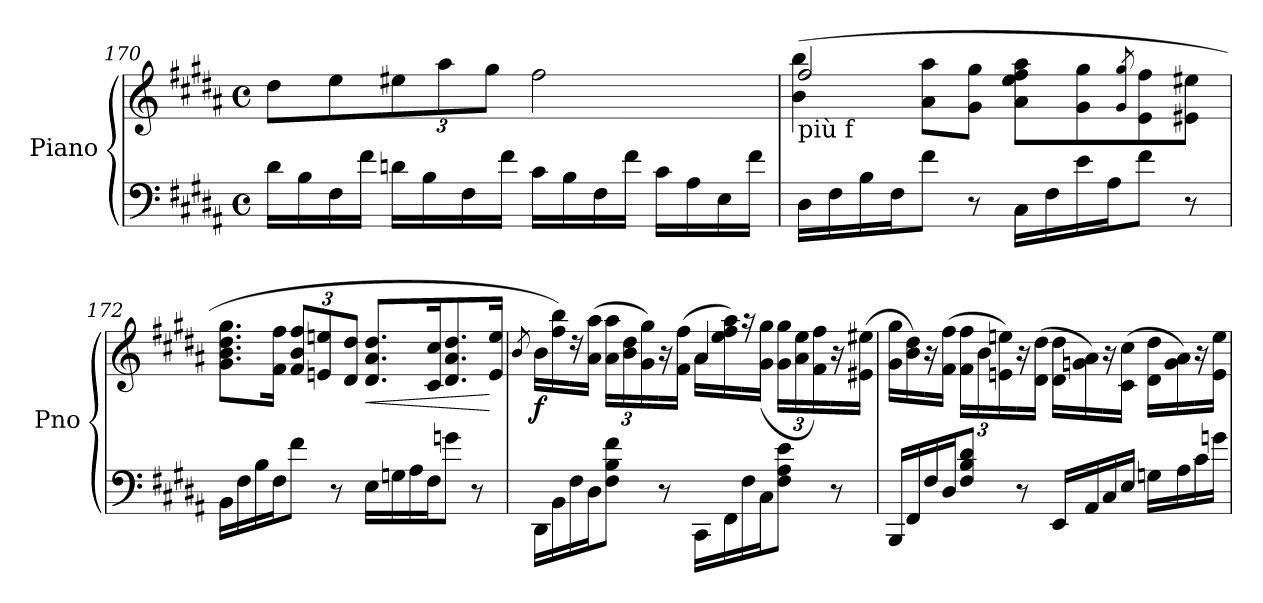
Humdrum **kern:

**kern	**kern	**dynam
*part1	*part1	*part1
*staff2	*staff1	*staff1/2
*I"Piano	*	*
*I'Pno	*	*
*clefF4	*clefG2	*
*k[f#c#g#d#a#]	*k[f#c#g#d#a#]	*
*B:	*B:	*
*M4/4	*M4/4	*
*met(c)	*met(c)	*
=170	=170	=170
16d#\LL	8dd#\L	.
16B\	.	.
16F#\	8ee\	.
16f#\JJ	.	.
*	*Xbrackettup	*
16dn\LL	12ee#X\	.
16B\	.	.
.	12aa#\	.
16F#\	.	.
.	12gg#\J	.
16f#\JJ	.	.
16c#\LL	2ff#\	.
16B\	.	.
16F#\	.	.
16f#\JJ	.	.
16c#\LL	.	.
16A#\	.	.
16E\	.	.
16f#\JJ	.	.
!!LO:PB:g=z
=171	=171	=171
*	*^	*
!	!LO:TX:b:t=più f	!	!
16D#\LL	2ff#/	(4b\ 4bb\	.
16F#\	.	.	.
16B\	.	.	.
16F#\J	.	.	.
8f#\J	.	8a#\ 8aa#\L	.
8r	.	8g#\ 8gg#\J	.
16C#\LL	8a#\ 8ee\ 8ff#\ 8aa#\L	2ryy	.
16F#\	.	.	.
16e\	8g#\ 8gg#\	.	.
16A#\J	.	.	.
.	8qg#/ 8qgg#/	.	.
8f#\J	8e\ 8ff#\	.	.
8r	8e#X\ 8ee#X\J	.	.
*	*v	*v	*
!!LO:PB:g=z
=172	=172	=172
16BB\LL	8.g#\ 8.b\ 8.dd#\ 8.gg#\L	.
16F#\	.	.
16B\	.	.
16F#\J	16f#\ 16ff#\Jk	.
8f#\J	12f#/ 12b/ 12ff#/L	.
.	12en/ 12een/	.
8r	.	.
.	12d#/ 12dd#/J	.
!	!	!LO:HP:b
16E\LL	8.d#/ 8.a#/ 8.dd#/L	<
16Gn\	.	.
16A#\	.	.
16F#\J	16c#/ 16cc#/K	.
8gn\J	8.d#/ 8.a#/ 8.dd#/	.
8r	.	.
.	16e/ 16ee/Jk	[
=173	=173	=173
*	*^	*
.	.	8qb/	.
*	*	*^	*
!	!	!	!	!LO:DY:b
16DD#\LL	16ryy	16b\LL	2ryy	f
16BB\	16ryy	16ff#\ 16bb\)	.	.
16F#\	16rdd	16ryy	.	.
16D#\J	16ryy	(16a#\ 16aa#\JJ	.	.
8F#\ 8B\ 8f#\J	8ryy	24a#\ 24aa#\LL	.	.
.	.	24b\ 24dd#\	.	.
.	.	24g#\ 24gg#\)	.	.
8r	16r	16ryy	.	.
.	16ryy	(16f#\ 16ff#\JJ	.	.
16CC#\LL	16ryy	16a#\LL	4a#/	.
16FF#\	16ryy	16ee\ 16ff#\ 16aa#\)	.	.
16F#\	16r	16ryy	.	.
16C#\J	16ryy	(16g#\ 16gg#\JJ	.	.
8F#\ 8A#\ 8e\J	8ryy	24g#\ 24gg#\LL	4ryy	.
.	.	24a#\ 24ee\	.	.
.	.	24f#\ 24ff#\)	.	.
8r	16r	16ryy	.	.
.	16ryy	(16e#X\ 16ee#X\JJ	.	.
*	*	*v	*v	*
!!LO:PB:g=z
=174	=174	=174	=174
16BBB/LL	16ryy	16g#\ 16gg#\LL	.
16FF#/	16ryy	16b\ 16dd#\)	.
16F#/	16r	16ryy	.
16D#/J	16ryy	(16f#\ 16ff#\JJ	.
8F#/ 8B/ 8d#/J	8ryy	24f#\ 24ff#\LL	.
.	.	24b\	.
.	.	24en\ 24een\)	.
8r	16r	16ryy	.
.	16ryy	(16d#\ 16dd#\JJ	.
16EE/LL	16ryy	16d#\ 16dd#\LL	.
16AA#/	16ryy	16gn\ 16a#\)	.
16C#/	16r	16ryy	.
16E/JJ	16ryy	(16c#\ 16cc#\JJ	.
16Gn\LL	16ryy	16d#\ 16dd#\LL	.
16A#\	16ryy	16g\ 16a#\)	.
16c#\	16r	16ryy	.
16gn\JJ	16ryy	16e\ 16ee\JJ	.
*	*v	*v	*
=	=	=
*-	*-	*-
